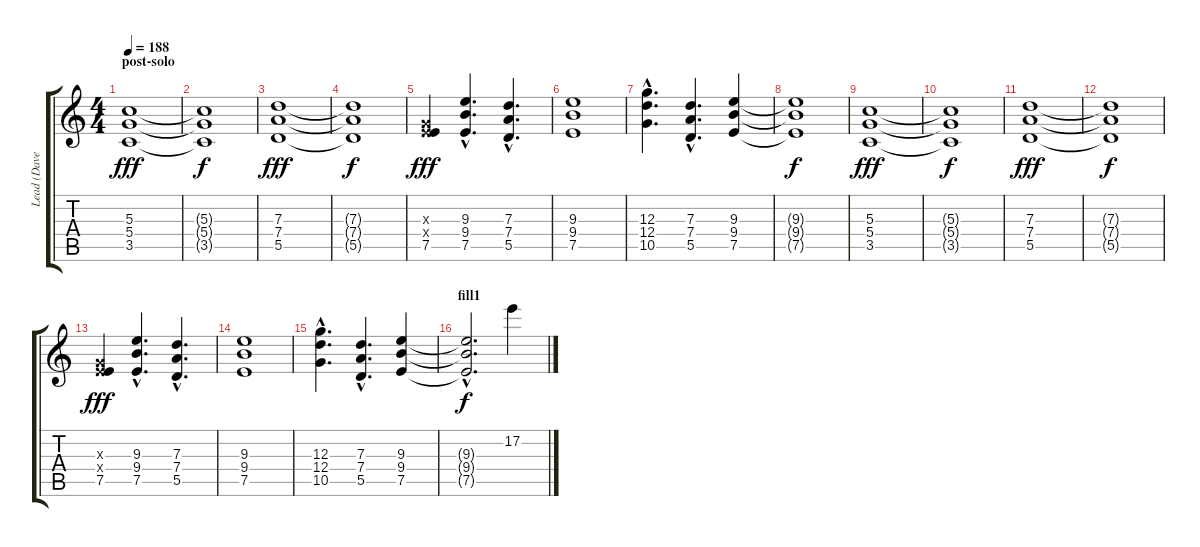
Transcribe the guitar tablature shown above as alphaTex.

\track ("Lead (Dave)" "Lead (Dave") {instrument distortionguitar}
\staff {score tabs}
\tuning (E4 B3 G3 D3 A2 E2) {hide}
\ts (4 4)
\section ("" "post-solo")
\tempo 188
\clef g2
\ks c
(5.3 5.4 3.5).1{dy fff} |
(5.3{t} 5.4{t} 3.5{t}).1{dy f} |
(7.3 7.4 5.5).1{dy fff} |
(7.3{t} 7.4{t} 5.5{t}).1{dy f} |
(0.3{x} 2.4{x} 7.5).4{dy fff} (9.3{hac} 9.4{hac} 7.5{hac}).4{d} (7.3{hac} 7.4{hac} 5.5{hac}).4{d} |
(9.3 9.4 7.5).1 |
(12.3{hac} 12.4{hac} 10.5{hac}).4{d} (7.3{hac} 7.4{hac} 5.5{hac}).4{d} (9.3 9.4 7.5).4 |
(9.3{t} 9.4{t} 7.5{t}).1{dy f} |
(5.3 5.4 3.5).1{dy fff} |
(5.3{t} 5.4{t} 3.5{t}).1{dy f} |
(7.3 7.4 5.5).1{dy fff} |
(7.3{t} 7.4{t} 5.5{t}).1{dy f} |
(0.3{x} 2.4{x} 7.5).4{dy fff} (9.3{hac} 9.4{hac} 7.5{hac}).4{d} (7.3{hac} 7.4{hac} 5.5{hac}).4{d} |
(9.3 9.4 7.5).1 |
(12.3{hac} 12.4{hac} 10.5{hac}).4{d} (7.3{hac} 7.4{hac} 5.5{hac}).4{d} (9.3 9.4 7.5).4 |
\section ("" "fill1")
(9.3{hac t} 9.4{hac t} 7.5{hac t}).2{d dy f} 17.2.4{volume 16 balance 8}
